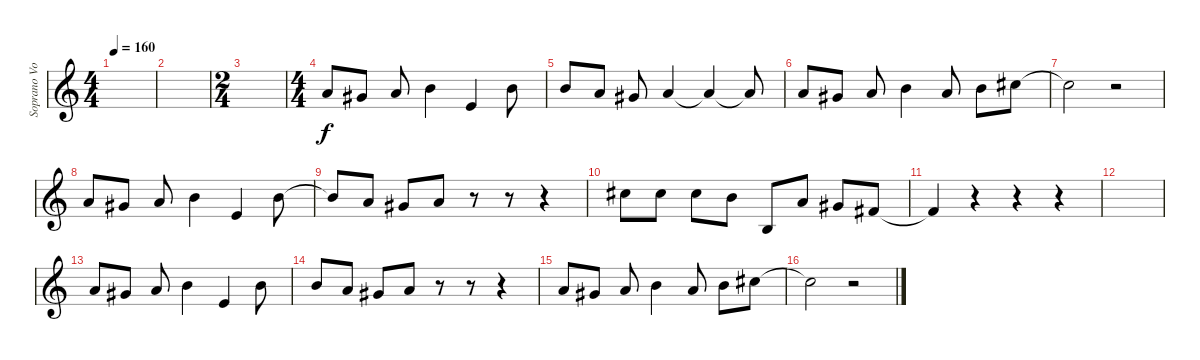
\track ("Soprano Voice" "Soprano Vo") {instrument voiceoohs}
\staff {score}
\tuning (E4 B3 G3 D3 A2 E2 B1) {hide}
\ts (4 4)
\tempo 160
\clef g2
\ks c
|
|
\ts (2 4)
|
\ts (4 4)
5.1.8 4.1.8 5.1.8 7.1.4 0.1.4 7.1.8 |
7.1.8 5.1.8 4.1.8 5.1.4 5.1{t}.4 5.1{t}.8 |
5.1.8 4.1.8 5.1.8 7.1.4 5.1.8 7.1.8 9.1.8 |
9.1{t}.2 r.2 |
5.1.8 4.1.8 5.1.8 7.1.4 0.1.4 7.1.8 |
7.1{t}.8 5.1.8 4.1.8 5.1.8 r.8 r.8 r.4 |
9.1.8 9.1.8 9.1.8 7.1.8 0.2.8 5.1.8 4.1.8 2.1.8 |
2.1{t}.4 r.4 r.4 r.4 |
|
5.1.8 4.1.8 5.1.8 7.1.4 0.1.4 7.1.8 |
7.1.8 5.1.8 4.1.8 5.1.8 r.8 r.8 r.4 |
5.1.8 4.1.8 5.1.8 7.1.4 5.1.8 7.1.8 9.1.8 |
9.1{t}.2 r.2
